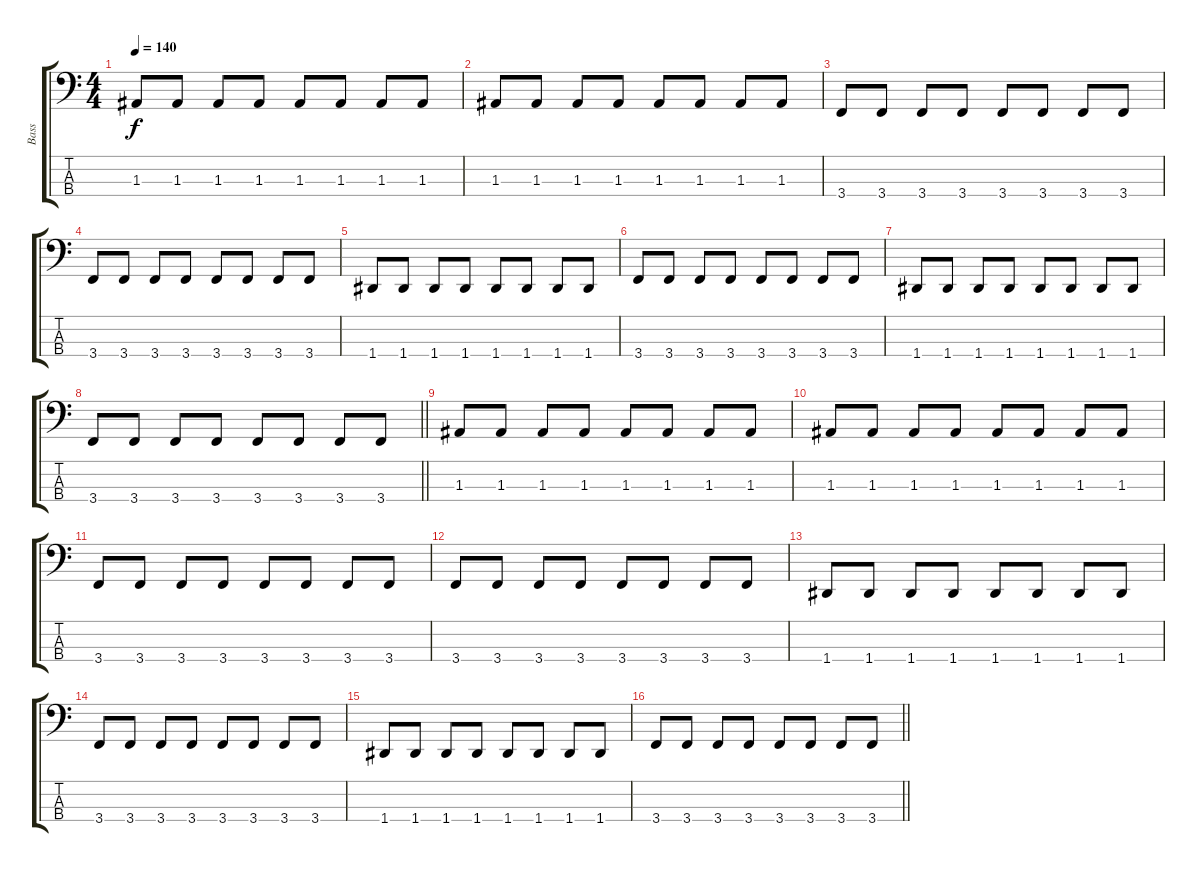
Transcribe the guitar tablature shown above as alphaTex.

\track ("Bass" "Bass") {instrument electricbassfinger}
\staff {score tabs}
\tuning (G2 D2 A1 D1) {hide}
\ts (4 4)
\section ("" " ")
\tempo 140
\clef f4
\ks c
1.3.8{dy f} 1.3.8 1.3.8 1.3.8 1.3.8 1.3.8 1.3.8 1.3.8 |
1.3.8 1.3.8 1.3.8 1.3.8 1.3.8 1.3.8 1.3.8 1.3.8 |
3.4.8 3.4.8 3.4.8 3.4.8 3.4.8 3.4.8 3.4.8 3.4.8 |
3.4.8 3.4.8 3.4.8 3.4.8 3.4.8 3.4.8 3.4.8 3.4.8 |
1.4.8 1.4.8 1.4.8 1.4.8 1.4.8 1.4.8 1.4.8 1.4.8 |
3.4.8 3.4.8 3.4.8 3.4.8 3.4.8 3.4.8 3.4.8 3.4.8 |
1.4.8 1.4.8 1.4.8 1.4.8 1.4.8 1.4.8 1.4.8 1.4.8 |
\barLineRight lightlight
3.4.8 3.4.8 3.4.8 3.4.8 3.4.8 3.4.8 3.4.8 3.4.8 |
\section ("" " ")
1.3.8 1.3.8 1.3.8 1.3.8 1.3.8 1.3.8 1.3.8 1.3.8 |
1.3.8 1.3.8 1.3.8 1.3.8 1.3.8 1.3.8 1.3.8 1.3.8 |
3.4.8 3.4.8 3.4.8 3.4.8 3.4.8 3.4.8 3.4.8 3.4.8 |
3.4.8 3.4.8 3.4.8 3.4.8 3.4.8 3.4.8 3.4.8 3.4.8 |
1.4.8 1.4.8 1.4.8 1.4.8 1.4.8 1.4.8 1.4.8 1.4.8 |
3.4.8 3.4.8 3.4.8 3.4.8 3.4.8 3.4.8 3.4.8 3.4.8 |
1.4.8 1.4.8 1.4.8 1.4.8 1.4.8 1.4.8 1.4.8 1.4.8 |
\barLineRight lightlight
3.4.8 3.4.8 3.4.8 3.4.8 3.4.8 3.4.8 3.4.8 3.4.8
